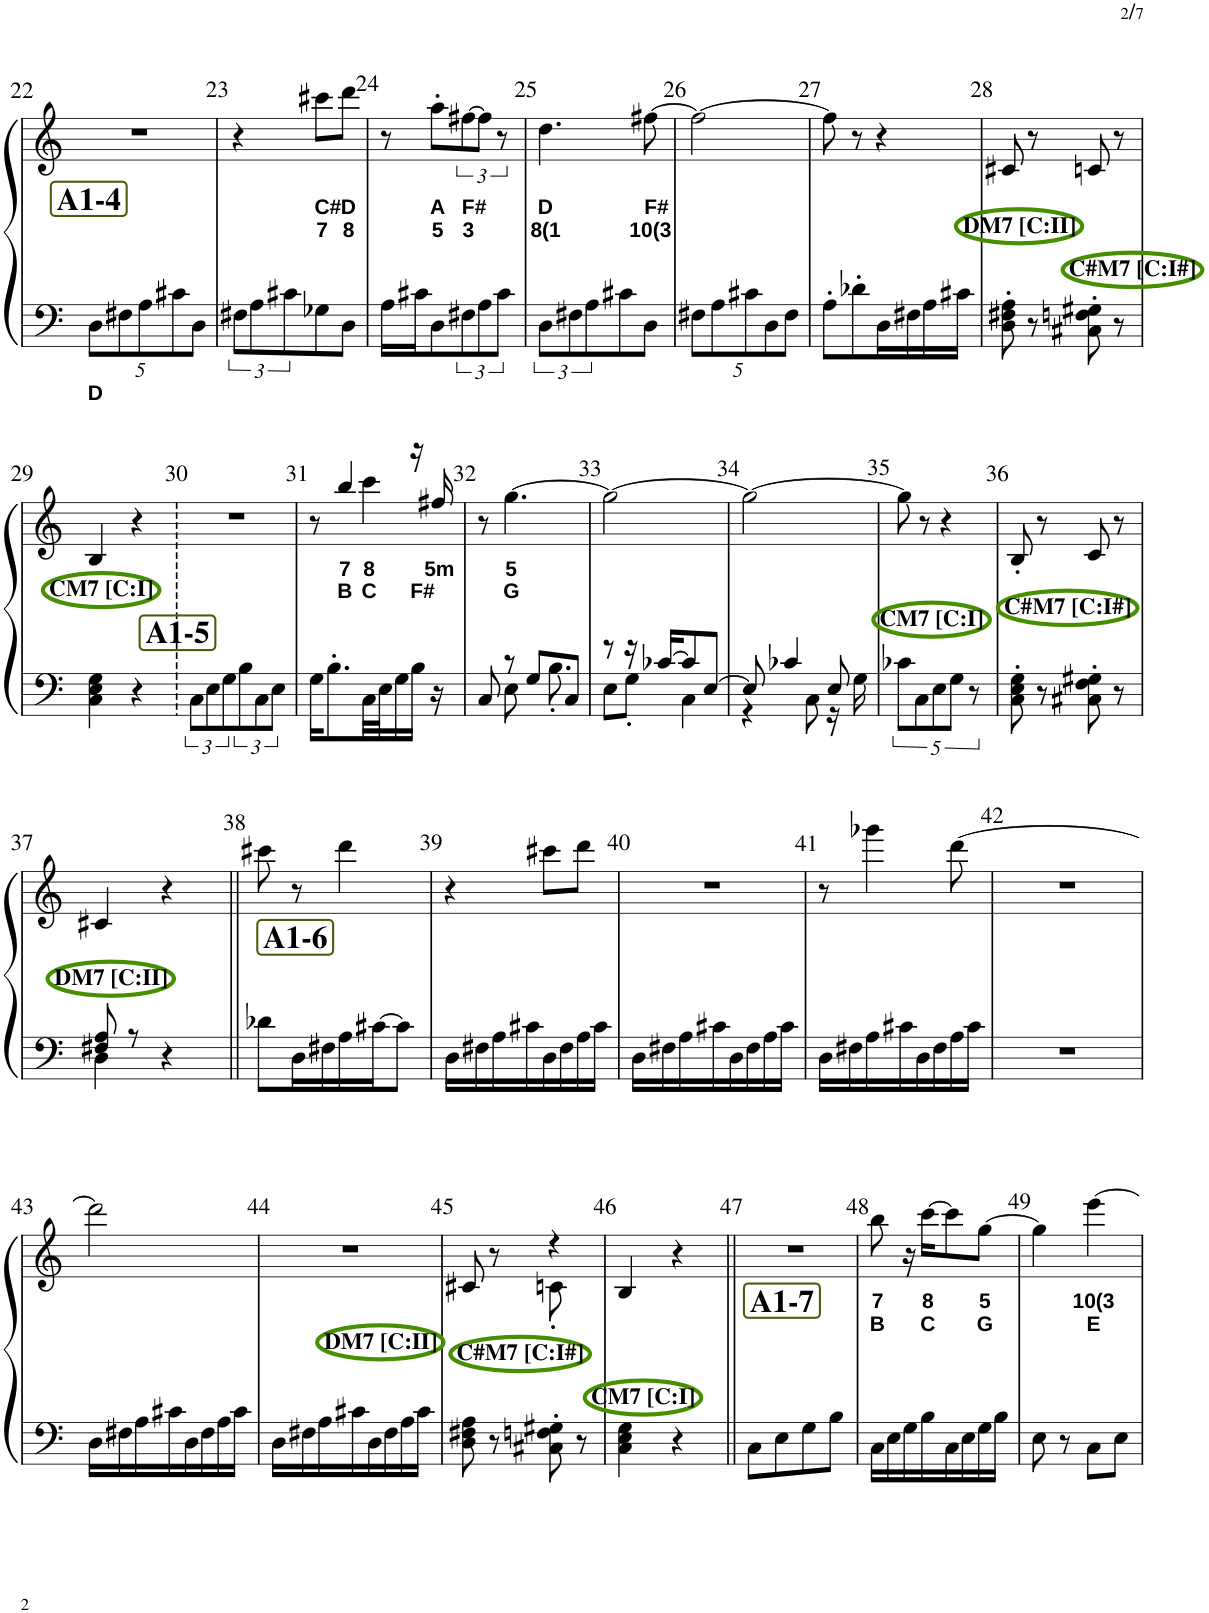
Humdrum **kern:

**kern	**text	**text	**kern	**text	**text	**text
*part1	*part1	*part1	*part1	*part1	*part1	*part1
*staff2	*staff2	*staff2	*staff1	*staff1	*staff1	*staff1
*I"ピアノ	*	*	*	*	*	*
!!LO:PB:g=z
*clefF4	*	*	*clefG2	*	*	*
*k[]	*	*	*k[]	*	*	*
*M4/8	*	*	*M4/8	*	*	*
*Xbrackettup	*	*	*	*	*	*
!!LO:REH:place=s1:b:B:cj:fs=15:t=A1-4
=22	=22	=22	=22	=22	=22	=22
!	!	!LO:LY:b	!	!	!	!
10D\L	.	D	2r	.	.	.
10F#X\	.	.	.	.	.	.
10A\	.	.	.	.	.	.
10c#X\	.	.	.	.	.	.
10D\J	.	.	.	.	.	.
=23	=23	=23	=23	=23	=23	=23
*brackettup	*	*	*	*	*	*
12F#X\L	.	.	4r	.	.	.
12A\	.	.	.	.	.	.
12c#X\	.	.	.	.	.	.
!	!	!	!	!	!LO:LY:b	!LO:LY:b
8G-X\	.	.	8ccc#X\L	.	C#	7
!	!	!	!	!	!LO:LY:b	!LO:LY:b
8D\J	.	.	8ddd\J	.	D	8
=24	=24	=24	=24	=24	=24	=24
16A\LL	.	.	8r	.	.	.
16c#X\J	.	.	.	.	.	.
!	!	!	!	!	!LO:LY:b	!LO:LY:b
8D\	.	.	8aa'\L	.	A	5
!	!	!	!	!	!LO:LY:b	!LO:LY:b
12F#X\	.	.	[12ff#X\	.	F#	3
12A\	.	.	12ff#\J]	.	.	.
12c#\J	.	.	12r	.	.	.
=25	=25	=25	=25	=25	=25	=25
!	!	!	!	!	!LO:LY:b	!LO:LY:b
12D\L	.	.	4.dd\	.	D	8(1
12F#X\	.	.	.	.	.	.
12A\	.	.	.	.	.	.
8c#X\	.	.	.	.	.	.
!	!	!	!	!	!LO:LY:b	!LO:LY:b
8D\J	.	.	[8ff#X\	.	F#	10(3
=26	=26	=26	=26	=26	=26	=26
*Xbrackettup	*	*	*	*	*	*
10F#X\L	.	.	2ff#\_	.	.	.
10A\	.	.	.	.	.	.
10c#X\	.	.	.	.	.	.
10D\	.	.	.	.	.	.
10F#\J	.	.	.	.	.	.
=27	=27	=27	=27	=27	=27	=27
8A'\L	.	.	8ff#\]	.	.	.
8d-X'\	.	.	8r	.	.	.
16D\L	.	.	4r	.	.	.
16F#X\	.	.	.	.	.	.
16A\	.	.	.	.	.	.
16c#X\JJ	.	.	.	.	.	.
=28	=28	=28	=28	=28	=28	=28
!	!	!	!LO:TX:b:B:t=DM7 [C&colon;II]	!	!	!
8D\' 8F#X\' 8A\'	.	.	8c#X/	.	.	.
8r	.	.	8r	.	.	.
!	!	!	!LO:TX:b:B:t=C#M7 [C&colon;I#]	!	!	!
8C#X\' 8Fn\' 8G#X\'	.	.	8cn/	.	.	.
8r	.	.	8r	.	.	.
!!LO:LB:g=z
=29	=29	=29	=29	=29	=29	=29
!	!	!	!LO:TX:b:B:t=CM7 [C&colon;I]	!	!	!
4C\ 4E\ 4G\	.	.	4B/	.	.	.
4r	.	.	4r	.	.	.
!!LO:REH:place=s1:b:B:cj:fs=15:t=A1-5
=30	=30	=30	=30	=30	=30	=30
*brackettup	*	*	*	*	*	*
12C\L	.	.	2r	.	.	.
12E\	.	.	.	.	.	.
12G\	.	.	.	.	.	.
12B\	.	.	.	.	.	.
12C\	.	.	.	.	.	.
12E\J	.	.	.	.	.	.
=31	=31	=31	=31	=31	=31	=31
*	*	*	*^	*	*	*
16G\KL	.	.	8r	4ryy	.	.	.
8.B'\	.	.	.	.	.	.	.
!	!	!	!	!	!LO:LY:b	!LO:LY:b	!
.	.	.	4bb/	.	7	B	.
!	!	!	!	!	!LO:LY:b	!LO:LY:b	!
32C\LL	.	.	.	4ccc\	8	C	.
32E\J	.	.	.	.	.	.	.
16G\	.	.	.	.	.	.	.
16B\JJ	.	.	16r	.	.	.	.
!	!	!	!	!	!LO:LY:b	!LO:LY:b	!
16r	.	.	16ff#X/	.	5m	F#	.
*	*	*	*v	*v	*	*	*
=32	=32	=32	=32	=32	=32	=32
*^	*	*	*	*	*	*
8C/	8ryy	.	.	8r	.	.	.
!	!	!	!	!	!LO:LY:b	!LO:LY:b	!
8r	8E\	.	.	[4.gg\	5	G	.
8G/L	16ryy	.	.	.	.	.	.
.	8.B'\	.	.	.	.	.	.
8C/J	.	.	.	.	.	.	.
=33	=33	=33	=33	=33	=33	=33	=33
8r	8E\L	.	.	2gg\_	.	.	.
16r	8G'\J	.	.	.	.	.	.
[16c-X/KL	.	.	.	.	.	.	.
8c-/]	4C\	.	.	.	.	.	.
[8E/J	.	.	.	.	.	.	.
=34	=34	=34	=34	=34	=34	=34	=34
8E/]	4r	.	.	2gg\_	.	.	.
4c-X/	.	.	.	.	.	.	.
.	8C\	.	.	.	.	.	.
8E/	16r	.	.	.	.	.	.
.	16G\	.	.	.	.	.	.
*v	*v	*	*	*	*	*	*
=35	=35	=35	=35	=35	=35	=35
10c-X\L	.	.	8gg\]	.	.	.
10C\	.	.	.	.	.	.
.	.	.	8r	.	.	.
10E\	.	.	.	.	.	.
.	.	.	4r	.	.	.
10G\J	.	.	.	.	.	.
10r	.	.	.	.	.	.
=36	=36	=36	=36	=36	=36	=36
!	!	!	!LO:TX:b:B:t=CM7 [C&colon;I]	!	!	!
8C\' 8E\' 8G\'	.	.	8B'/	.	.	.
8r	.	.	8r	.	.	.
!	!	!	!LO:TX:b:B:t=C#M7 [C&colon;I#]	!	!	!
8C#X\' 8F\' 8G#X\'	.	.	8c/	.	.	.
8r	.	.	8r	.	.	.
!!LO:LB:g=z
=37	=37	=37	=37	=37	=37	=37
*^	*	*	*	*	*	*
!	!	!	!	!LO:TX:b:B:t=DM7 [C&colon;II]	!	!	!
8F#X/ 8A/	4D\	.	.	4c#X/	.	.	.
8r	.	.	.	.	.	.	.
4r	4ryy	.	.	4r	.	.	.
*v	*v	*	*	*	*	*	*
!!LO:REH:place=s1:b:B:cj:fs=15:t=A1-6
=38||	=38||	=38||	=38||	=38||	=38||	=38||
8d-X\L	.	.	8ccc#X\	.	.	.
16D\L	.	.	8r	.	.	.
16F#X\	.	.	.	.	.	.
16A\	.	.	4ddd\	.	.	.
[16c#X\J	.	.	.	.	.	.
8c#\J]	.	.	.	.	.	.
=39	=39	=39	=39	=39	=39	=39
16D\LL	.	.	4r	.	.	.
16F#X\	.	.	.	.	.	.
16A\	.	.	.	.	.	.
16c#X\	.	.	.	.	.	.
16D\	.	.	8ccc#X\L	.	.	.
16F#\	.	.	.	.	.	.
16A\	.	.	8ddd\J	.	.	.
16c#\JJ	.	.	.	.	.	.
=40	=40	=40	=40	=40	=40	=40
16D\LL	.	.	2r	.	.	.
16F#X\	.	.	.	.	.	.
16A\	.	.	.	.	.	.
16c#X\	.	.	.	.	.	.
16D\	.	.	.	.	.	.
16F#\	.	.	.	.	.	.
16A\	.	.	.	.	.	.
16c#\JJ	.	.	.	.	.	.
=41	=41	=41	=41	=41	=41	=41
16D\LL	.	.	8r	.	.	.
16F#X\	.	.	.	.	.	.
16A\	.	.	4ggg-X\	.	.	.
16c#X\	.	.	.	.	.	.
16D\	.	.	.	.	.	.
16F#\	.	.	.	.	.	.
16A\	.	.	[8ddd\	.	.	.
16c#\JJ	.	.	.	.	.	.
=42	=42	=42	=42	=42	=42	=42
2r	.	.	2r	.	.	.
!!LO:LB:g=z
=43	=43	=43	=43	=43	=43	=43
16D\LL	.	.	2ddd\]	.	.	.
16F#X\	.	.	.	.	.	.
16A\	.	.	.	.	.	.
16c#X\	.	.	.	.	.	.
16D\	.	.	.	.	.	.
16F#\	.	.	.	.	.	.
16A\	.	.	.	.	.	.
16c#\JJ	.	.	.	.	.	.
=44	=44	=44	=44	=44	=44	=44
16D\LL	.	.	2r	.	.	.
16F#X\	.	.	.	.	.	.
16A\	.	.	.	.	.	.
16c#X\	.	.	.	.	.	.
16D\	.	.	.	.	.	.
16F#\	.	.	.	.	.	.
16A\	.	.	.	.	.	.
16c#\JJ	.	.	.	.	.	.
=45	=45	=45	=45	=45	=45	=45
*	*	*	*^	*	*	*
!	!	!	!LO:TX:b:B:t=DM7 [C&colon;II]	!	!	!	!
8D\ 8F#X\ 8A\	.	.	8c#X/	4ryy	.	.	.
8r	.	.	8r	.	.	.	.
!	!	!	!LO:TX:b:B:t=C#M7 [C&colon;I#]	!	!	!	!
8C#X\' 8Fn\' 8G#X\'	.	.	4r	8cn'\	.	.	.
8r	.	.	.	8ryy	.	.	.
=46	=46	=46	=46	=46	=46	=46	=46
!	!	!	!LO:TX:b:B:t=CM7 [C&colon;I]	!	!	!	!
*	*	*	*v	*v	*	*	*
4C\ 4E\ 4G\	.	.	4B/	.	.	.
4r	.	.	4r	.	.	.
!!LO:REH:place=s1:b:B:cj:fs=15:t=A1-7
=47||	=47||	=47||	=47||	=47||	=47||	=47||
8C\L	.	.	2r	.	.	.
8E\	.	.	.	.	.	.
8G\	.	.	.	.	.	.
8B\J	.	.	.	.	.	.
=48	=48	=48	=48	=48	=48	=48
!	!	!	!	!LO:LY:b	!LO:LY:b	!
16C\LL	.	.	8bb\	7	B	.
16E\	.	.	.	.	.	.
16G\	.	.	16r	.	.	.
!	!	!	!	!LO:LY:b	!LO:LY:b	!
16B\	.	.	[16ccc\KL	8	C	.
16C\	.	.	8ccc\]	.	.	.
16E\	.	.	.	.	.	.
!	!	!	!	!LO:LY:b	!LO:LY:b	!
16G\	.	.	[8gg\J	5	G	.
16B\JJ	.	.	.	.	.	.
=49	=49	=49	=49	=49	=49	=49
8E\	.	.	4gg\]	.	.	.
8r	.	.	.	.	.	.
!	!	!	!	!LO:LY:b	!LO:LY:b	!
8C\L	.	.	[4eee\	10(3	E	.
8E\J	.	.	.	.	.	.
=	=	=	=	=	=	=
*-	*-	*-	*-	*-	*-	*-
